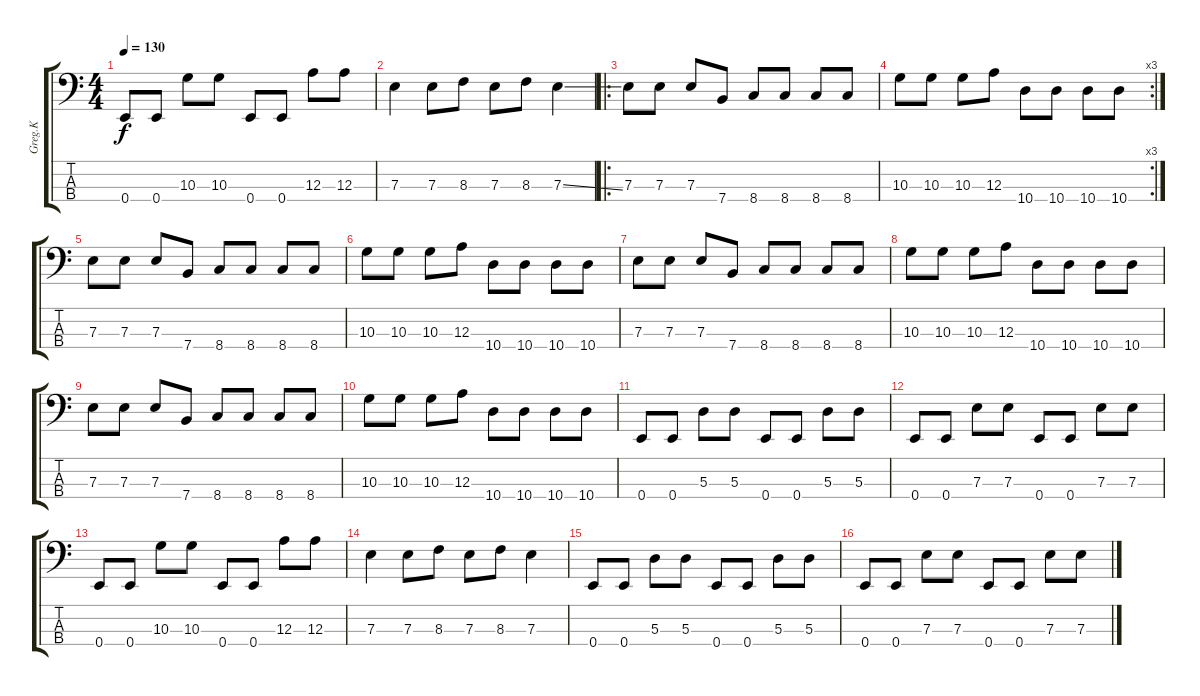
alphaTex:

\track ("Greg.K" "Greg.K") {instrument electricbassfinger}
\staff {score tabs}
\tuning (G2 D2 A1 E1) {hide}
\ts (4 4)
\tempo 130
\clef f4
\ks c
0.4.8{dy f} 0.4.8 10.3.8 10.3.8 0.4.8 0.4.8 12.3.8 12.3.8 |
7.3.4 7.3.8 8.3.8 7.3.8 8.3.8 7.3{ss}.4 |
\ro
7.3.8 7.3.8 7.3.8 7.4.8 8.4.8 8.4.8 8.4.8 8.4.8 |
\rc 3
10.3.8 10.3.8 10.3.8 12.3.8 10.4.8 10.4.8 10.4.8 10.4.8 |
7.3.8 7.3.8 7.3.8 7.4.8 8.4.8 8.4.8 8.4.8 8.4.8 |
10.3.8 10.3.8 10.3.8 12.3.8 10.4.8 10.4.8 10.4.8 10.4.8 |
7.3.8 7.3.8 7.3.8 7.4.8 8.4.8 8.4.8 8.4.8 8.4.8 |
10.3.8 10.3.8 10.3.8 12.3.8 10.4.8 10.4.8 10.4.8 10.4.8 |
7.3.8 7.3.8 7.3.8 7.4.8 8.4.8 8.4.8 8.4.8 8.4.8 |
10.3.8 10.3.8 10.3.8 12.3.8 10.4.8 10.4.8 10.4.8 10.4.8 |
0.4.8 0.4.8 5.3.8 5.3.8 0.4.8 0.4.8 5.3.8 5.3.8 |
0.4.8 0.4.8 7.3.8 7.3.8 0.4.8 0.4.8 7.3.8 7.3.8 |
0.4.8 0.4.8 10.3.8 10.3.8 0.4.8 0.4.8 12.3.8 12.3.8 |
7.3.4 7.3.8 8.3.8 7.3.8 8.3.8 7.3.4 |
0.4.8 0.4.8 5.3.8 5.3.8 0.4.8 0.4.8 5.3.8 5.3.8 |
0.4.8 0.4.8 7.3.8 7.3.8 0.4.8 0.4.8 7.3.8 7.3.8
